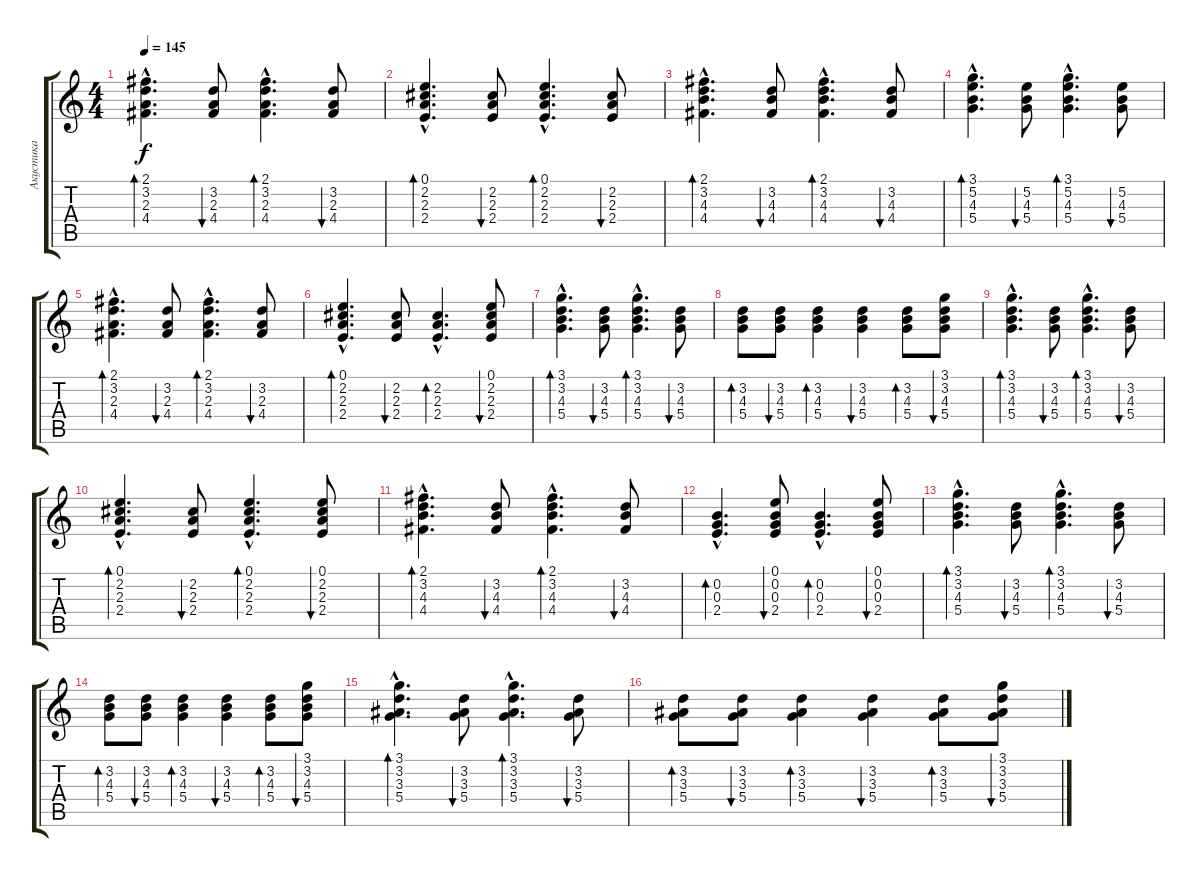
\track ("Акустика" "Акустика") {instrument acousticguitarsteel}
\staff {score tabs}
\tuning (E4 B3 G3 D3 A2 E2) {hide}
\ts (4 4)
\tempo 145
\clef g2
\ks c
(2.1{hac} 3.2{hac} 2.3{hac} 4.4{hac}).4{d bd 120 dy f} (3.2 2.3 4.4).8{bu 120} (2.1{hac} 3.2{hac} 2.3{hac} 4.4{hac}).4{d bd 120} (3.2 2.3 4.4).8{bu 120} |
(0.1{hac} 2.2{hac} 2.3{hac} 2.4{hac}).4{d bd 120} (2.2 2.3 2.4).8{bu 120} (0.1{hac} 2.2{hac} 2.3{hac} 2.4{hac}).4{d bd 120} (2.2 2.3 2.4).8{bu 120} |
(2.1{hac} 3.2{hac} 4.3{hac} 4.4{hac}).4{d bd 120} (3.2 4.3 4.4).8{bu 120} (2.1{hac} 3.2{hac} 4.3{hac} 4.4{hac}).4{d bd 120} (3.2 4.3 4.4).8{bu 120} |
(3.1{hac} 5.2{hac} 4.3{hac} 5.4{hac}).4{d bd 120} (5.2 4.3 5.4).8{bu 120} (3.1{hac} 5.2{hac} 4.3{hac} 5.4{hac}).4{d bd 120} (5.2 4.3 5.4).8{bu 120} |
(2.1{hac} 3.2{hac} 2.3{hac} 4.4{hac}).4{d bd 120} (3.2 2.3 4.4).8{bu 120} (2.1{hac} 3.2{hac} 2.3{hac} 4.4{hac}).4{d bd 120} (3.2 2.3 4.4).8{bu 120} |
(0.1{hac} 2.2{hac} 2.3{hac} 2.4{hac}).4{d bd 120} (2.2 2.3 2.4).8{bu 120} (2.2{hac} 2.3{hac} 2.4{hac}).4{d bd 120} (0.1 2.2 2.3 2.4).8{bu 120} |
(3.1{hac} 3.2{hac} 4.3{hac} 5.4{hac}).4{d bd 120} (3.2 4.3 5.4).8{bu 120} (3.1{hac} 3.2{hac} 4.3{hac} 5.4{hac}).4{d bd 120} (3.2 4.3 5.4).8{bu 120} |
(3.2 4.3 5.4).8{bd 120} (3.2 4.3 5.4).8{bu 120} (3.2 4.3 5.4).4{bd 120} (3.2 4.3 5.4).4{bu 120} (3.2 4.3 5.4).8{bd 120} (3.1 3.2 4.3 5.4).8{bu 120} |
(3.1{hac} 3.2{hac} 4.3{hac} 5.4{hac}).4{d bd 120} (3.2 4.3 5.4).8{bu 120} (3.1{hac} 3.2{hac} 4.3{hac} 5.4{hac}).4{d bd 120} (3.2 4.3 5.4).8{bu 120} |
(0.1{hac} 2.2{hac} 2.3{hac} 2.4{hac}).4{d bd 120} (2.2 2.3 2.4).8{bu 120} (0.1{hac} 2.2{hac} 2.3{hac} 2.4{hac}).4{d bd 120} (0.1 2.2 2.3 2.4).8{bu 120} |
(2.1{hac} 3.2{hac} 4.3{hac} 4.4{hac}).4{d bd 120} (3.2 4.3 4.4).8{bu 120} (2.1{hac} 3.2{hac} 4.3{hac} 4.4{hac}).4{d bd 120} (3.2 4.3 4.4).8{bu 120} |
(0.2{hac} 0.3{hac} 2.4{hac}).4{d bd 120} (0.1 0.2 0.3 2.4).8{bu 120} (0.2{hac} 0.3{hac} 2.4{hac}).4{d bd 120} (0.1 0.2 0.3 2.4).8{bu 120} |
(3.1{hac} 3.2{hac} 4.3{hac} 5.4{hac}).4{d bd 120} (3.2 4.3 5.4).8{bu 120} (3.1{hac} 3.2{hac} 4.3{hac} 5.4{hac}).4{d bd 120} (3.2 4.3 5.4).8{bu 120} |
(3.2 4.3 5.4).8{bd 120} (3.2 4.3 5.4).8{bu 120} (3.2 4.3 5.4).4{bd 120} (3.2 4.3 5.4).4{bu 120} (3.2 4.3 5.4).8{bd 120} (3.1 3.2 4.3 5.4).8{bu 120} |
(3.1{hac} 3.2{hac} 3.3{hac} 5.4{hac}).4{d bd 120} (3.2 3.3 5.4).8{bu 120} (3.1{hac} 3.2{hac} 3.3{hac} 5.4{hac}).4{d bd 120} (3.2 3.3 5.4).8{bu 120} |
(3.2 3.3 5.4).8{bd 120} (3.2 3.3 5.4).8{bu 120} (3.2 3.3 5.4).4{bd 120} (3.2 3.3 5.4).4{bu 120} (3.2 3.3 5.4).8{bd 120} (3.1 3.2 3.3 5.4).8{bu 120}
